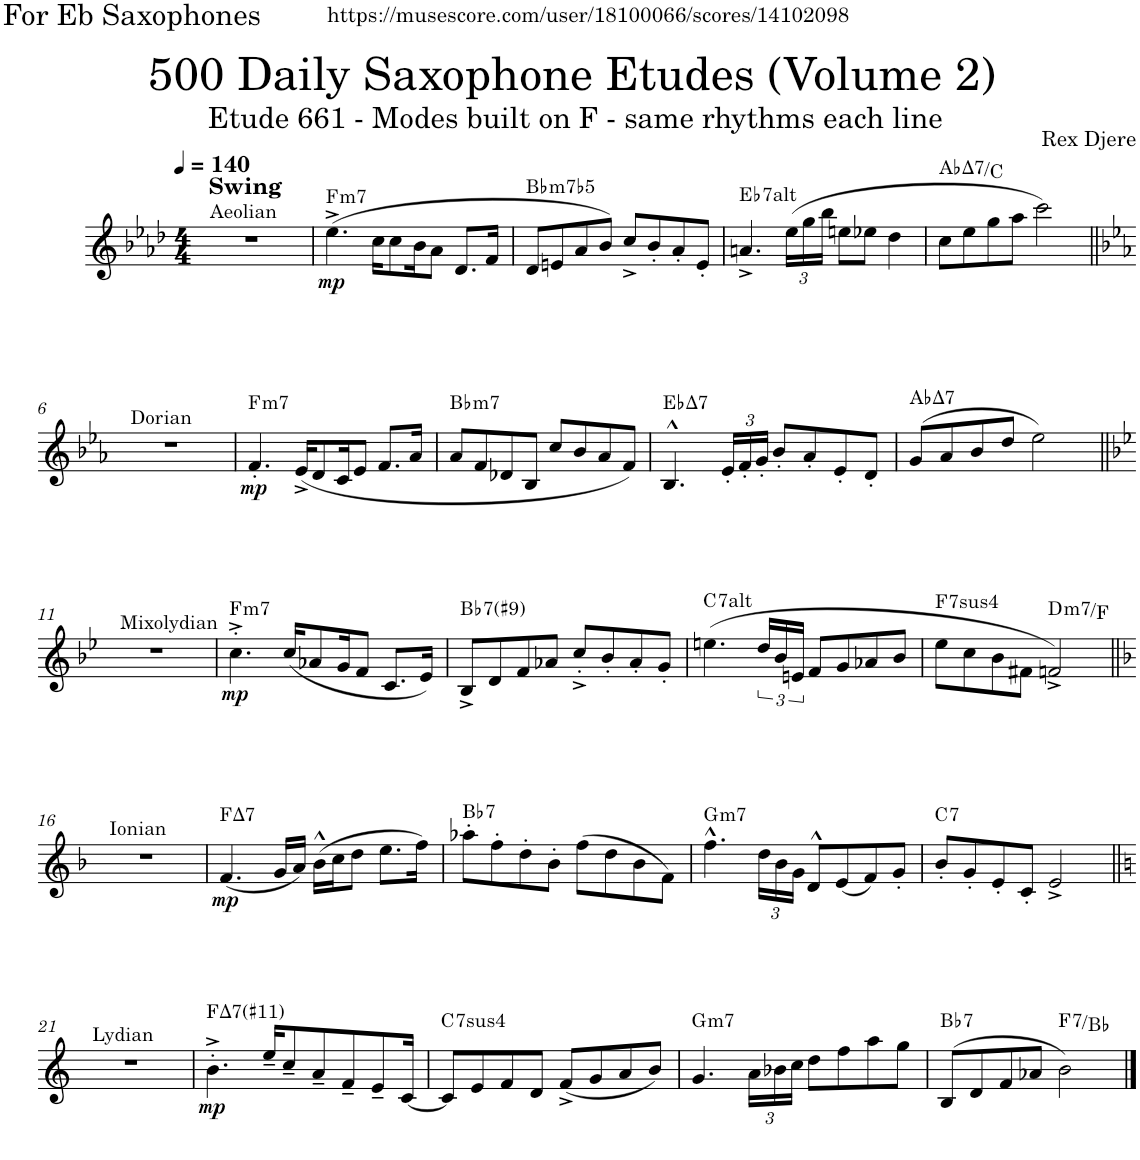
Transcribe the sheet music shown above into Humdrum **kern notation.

**kern	**dynam	**harte
*part1	*part1	*part1
*staff1	*staff1	*
*I"Alto Saxophone	*	*
*I'A. Sax.	*	*
*clefG2	*	*
*Trd5c9	*	*
*k[b-e-a-d-]	*	*
*M4/4	*	*
*MM140	*	*
=1	=1	=1
!LO:TX:a:t=Aeolian	!	!
!LO:TX:a:B:t=Swing	!	!
1r	.	.
=2	=2	=2
!	!LO:DY:b	!LO:H:kt=m7
(4.ee-^\	mp	F:min7
16cc\KL	.	.
8cc\	.	.
16b-\K	.	.
8a-\J	.	.
8.d-/L	.	.
16f/Jk	.	.
=3	=3	=3
!	!	!LO:H:kt=m7b5
8d-/L	.	Bb:hdim7
8en/	.	.
8a-/	.	.
8b-/J)	.	.
8cc^/L	.	.
8b-'/	.	.
8a-'/	.	.
8e'/J	.	.
=4	=4	=4
!	!	!LO:H:kt=7
4.an^/	.	Eb:(3,b5,#5,b7,b9,#9)
*Xbrackettup	*	*
(24ee-\LL	.	.
24gg\	.	.
24bb-\JJ	.	.
8een\L	.	.
8ee-X\J	.	.
4dd-\	.	.
=5	=5	=5
!	!	!LO:H:kt=7
8cc\L	.	Ab:maj7/3
8ee-\	.	.
8gg\	.	.
8aa-\J	.	.
2ccc\)	.	.
!!LO:LB:g=z
=6||	=6||	=6||
*k[b-e-a-]	*	*
!LO:TX:a:t=Dorian	!	!
1r	.	.
=7	=7	=7
!	!LO:DY:b	!LO:H:kt=m7
4.f'/	mp	F:min7
(16e-^/KL	.	.
8d/	.	.
16c/K	.	.
8e-/J	.	.
8.f/L	.	.
16a-/Jk	.	.
=8	=8	=8
!	!	!LO:H:kt=m7
8a-/L	.	Bb:min7
8f/	.	.
8d-X/	.	.
8B-/J	.	.
8cc/L	.	.
8b-/	.	.
8a-/	.	.
8f/J)	.	.
=9	=9	=9
!	!	!LO:H:kt=7
4.B-^^/	.	Eb:maj7
24e-'/LL	.	.
24f'/	.	.
24g'/JJ	.	.
8b-'/L	.	.
8a-'/	.	.
8e-'/	.	.
8d'/J	.	.
=10	=10	=10
!	!	!LO:H:kt=7
(8g/L	.	Ab:maj7
8a-/	.	.
8b-/	.	.
8dd/J	.	.
2ee-\)	.	.
!!LO:LB:g=z
=11||	=11||	=11||
*k[b-e-]	*	*
!LO:TX:a:t=Mixolydian	!	!
1r	.	.
=12	=12	=12
!	!LO:DY:b	!LO:H:kt=m7
4.cc^'\	mp	F:min7
(16cc/KL	.	.
8a-X/	.	.
16g/K	.	.
8f/J	.	.
8.c/L	.	.
16e-/Jk)	.	.
=13	=13	=13
!	!	!LO:H:kt=7
8B-^/L	.	Bb:7(#9)
8d/	.	.
8f/	.	.
8a-X/J	.	.
8cc'^/L	.	.
8b-'/	.	.
8a-'/	.	.
8g'/J	.	.
=14	=14	=14
!	!	!LO:H:kt=7
(4.een\	.	C:(3,b5,#5,b7,b9,#9)
*brackettup	*	*
24dd/LL	.	.
24b-/	.	.
24en/JJ	.	.
8f/L	.	.
8g/	.	.
8a-X/	.	.
8b-/J	.	.
=15	=15	=15
!	!	!LO:H:kt=74
8ee-\L	.	F:sus4(7)
8cc\	.	.
8b-\	.	.
8f#X\J	.	.
!	!	!LO:H:kt=m7
2fn^/)	.	D:min7/b3
!!LO:LB:g=z
=16||	=16||	=16||
*k[b-]	*	*
!LO:TX:a:t=Ionian	!	!
1r	.	.
=17	=17	=17
!	!LO:DY:b	!LO:H:kt=7
(4.f/	mp	F:maj7
16g/LL	.	.
16a/JJ)	.	.
(16b-^^\LL	.	.
16cc\J	.	.
8dd\J	.	.
8.ee\L	.	.
16ff\Jk)	.	.
=18	=18	=18
!	!	!LO:H:kt=7
8aa-X'\L	.	Bb:7
8ff'\	.	.
8dd'\	.	.
8b-'\J	.	.
(8ff\L	.	.
8dd\	.	.
8b-\	.	.
8f\J)	.	.
=19	=19	=19
!	!	!LO:H:kt=m7
4.ff^^\	.	G:min7
*Xbrackettup	*	*
24dd\LL	.	.
24b-\	.	.
24g\JJ	.	.
8d^^/L	.	.
(8e/	.	.
8f/)	.	.
8g'/J	.	.
=20	=20	=20
!	!	!LO:H:kt=7
8b-'/L	.	C:7
8g'/	.	.
8e'/	.	.
8c'/J	.	.
2e^/	.	.
!!LO:LB:g=z
=21||	=21||	=21||
*k[]	*	*
!LO:TX:a:t=Lydian	!	!
1r	.	.
=22	=22	=22
!	!LO:DY:b	!LO:H:kt=7
4.b'^\	mp	F:maj7(#11)
16ee~/KL	.	.
8cc~/	.	.
8a~/	.	.
8f~/	.	.
8e~/	.	.
[16c/Jk	.	.
=23	=23	=23
!	!	!LO:H:kt=74
8c/L]	.	C:sus4(7)
8e/	.	.
8f/	.	.
8d/J	.	.
(8f^/L	.	.
8g/	.	.
8a/	.	.
8b/J)	.	.
=24	=24	=24
!	!	!LO:H:kt=m7
4.g/	.	G:min7
24a\LL	.	.
24b-X\	.	.
24cc\JJ	.	.
8dd\L	.	.
8ff\	.	.
8aa\	.	.
8gg\J	.	.
=25	=25	=25
!	!	!LO:H:kt=7
(8B/L	.	Bb:7
8d/	.	.
8f/	.	.
8a-X/J	.	.
!	!	!LO:H:kt=7
2b\)	.	F:7/4
==	==	==
*-	*-	*-
